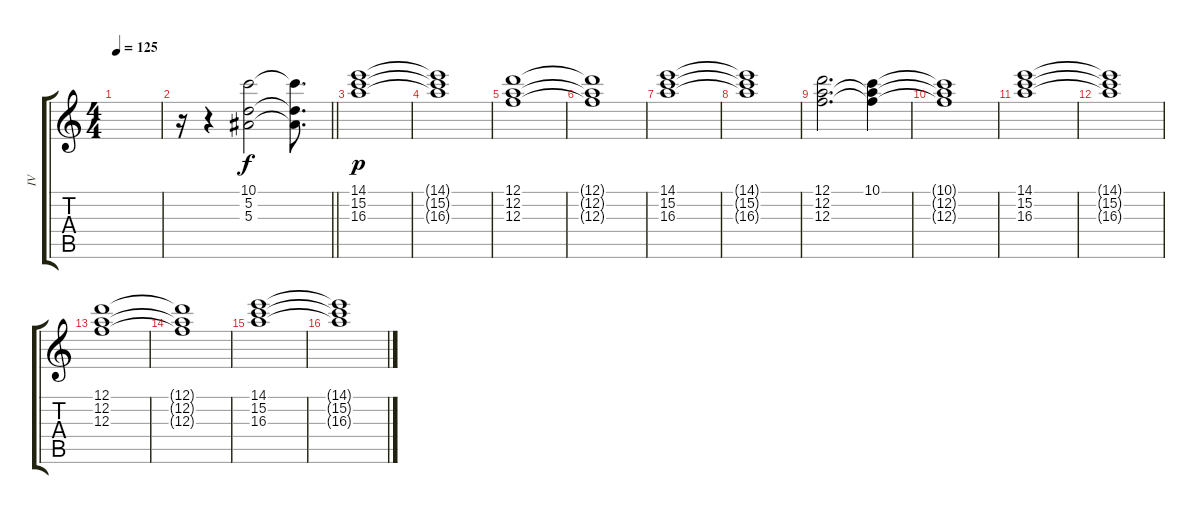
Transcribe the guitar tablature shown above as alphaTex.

\track ("IV" "IV") {instrument acousticguitarsteel}
\staff {score tabs}
\tuning (D4 A3 F3 C3 G2 D2) {hide}
\ts (4 4)
\tempo 125
\clef g2
\ks c
|
\barLineRight lightlight
r.16 r.4 (10.1 5.2 5.3).2{instrument reversecymbal} (10.1{t} 5.2{t} 5.3{t}).8{d dy f} |
\section ("" "")
(14.1 15.2 16.3).1{dy p instrument synthstrings1} |
(14.1{t} 15.2{t} 16.3{t}).1 |
(12.1 12.2 12.3).1 |
(12.1{t} 12.2{t} 12.3{t}).1 |
(14.1 15.2 16.3).1 |
(14.1{t} 15.2{t} 16.3{t}).1 |
(12.1 12.2 12.3).2{d} (10.1 12.2{t} 12.3{t}).4 |
(10.1{t} 12.2{t} 12.3{t}).1 |
(14.1 15.2 16.3).1 |
(14.1{t} 15.2{t} 16.3{t}).1 |
(12.1 12.2 12.3).1 |
(12.1{t} 12.2{t} 12.3{t}).1 |
(14.1 15.2 16.3).1 |
(14.1{t} 15.2{t} 16.3{t}).1
